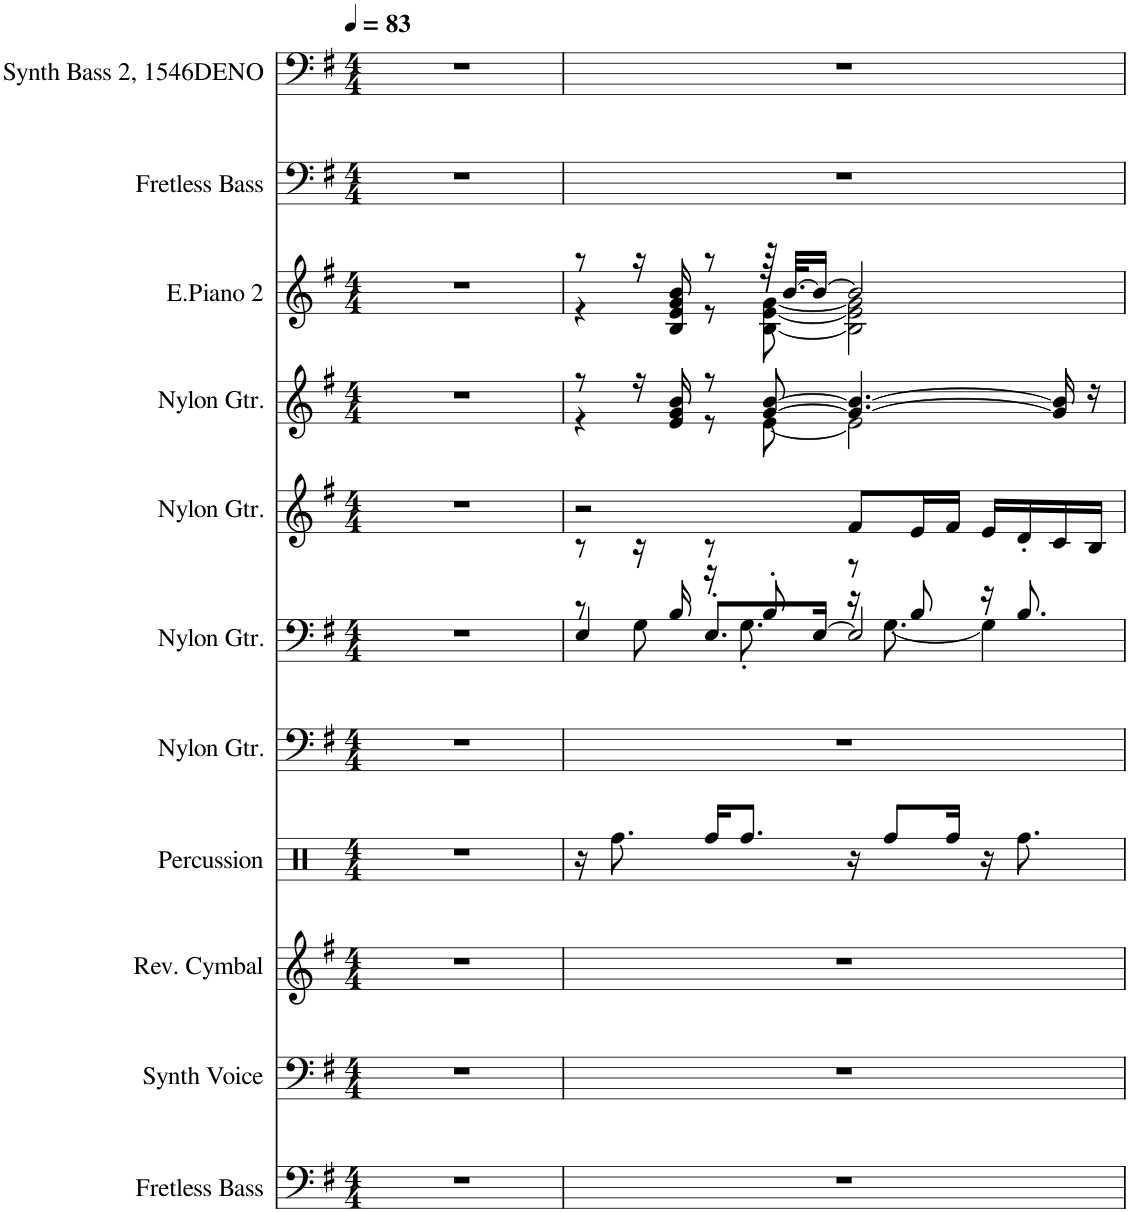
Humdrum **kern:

**kern	**kern	**kern	**kern	**kern	**kern	**kern	**kern	**kern	**kern	**kern
*part11	*part10	*part9	*part8	*part7	*part6	*part5	*part4	*part3	*part2	*part1
*staff11	*staff10	*staff9	*staff8	*staff7	*staff6	*staff5	*staff4	*staff3	*staff2	*staff1
*I"Fretless Bass	*I"Synth Voice	*I"Rev. Cymbal	*I"Percussion	*I"Nylon Gtr.	*I"Nylon Gtr.	*I"Nylon Gtr.	*I"Nylon Gtr.	*I"E.Piano 2	*I"Fretless Bass	*I"Synth Bass 2, 1546DENO
*	*I'V	*	*	*	*	*	*	*I'E.Pno	*	*
*clefF4	*clefF4	*clefG2	*clefX	*clefF4	*clefF4	*clefG2	*clefG2	*clefG2	*clefF4	*clefF4
*k[f#]	*k[f#]	*k[f#]	*k[]	*k[f#]	*k[f#]	*k[f#]	*k[f#]	*k[f#]	*k[f#]	*k[f#]
*M4/4	*M4/4	*M4/4	*M4/4	*M4/4	*M4/4	*M4/4	*M4/4	*M4/4	*M4/4	*M4/4
*MM83	*MM83	*MM83	*MM83	*MM83	*MM83	*MM83	*MM83	*MM83	*MM83	*MM83
=1	=1	=1	=1	=1	=1	=1	=1	=1	=1	=1
1r	1r	1r	1r	1r	1r	1r	1r	1r	1r	1r
=2	=2	=2	=2	=2	=2	=2	=2	=2	=2	=2
*	*	*	*	*	*^	*	*^	*^	*	*
*	*	*	*	*	*	*^	*	*	*	*	*	*	*
1r	1r	1r	16r	1r	8r	8r	4E/	2r	8r	4r	8r	4r	1r	1r
.	.	.	8.Rff\	.	.	.	.	.	.	.	.	.	.	.
.	.	.	.	.	16r	8G\	.	.	16r	.	16r	.	.	.
.	.	.	.	.	16B/	.	.	.	16e/ 16g/ 16b/	.	16B/ 16e/ 16g/ 16b/	.	.	.
.	.	.	16Rff/KL	.	8r	16r	8.E'/L	.	8r	8r	8r	8r	.	.
.	.	.	8.Rff/J	.	.	8.G'\	.	.	.	.	.	.	.	.
.	.	.	.	.	8B'/	.	.	.	[8g/ [8b/	[8e\	64r	[8B\ [8e\ [8g\	.	.
.	.	.	.	.	.	.	.	.	.	.	[32.b/KLL	.	.	.
.	.	.	.	.	.	.	[16E/Jk	.	.	.	16b/JJ_	.	.	.
.	.	.	16r	.	8r	16r	2E/]	8f#/L	4.g/_ 4.b/_	2e\]	2b/]	2B\] 2e\] 2g\]	.	.
.	.	.	8Rff/L	.	.	[8.G\	.	.	.	.	.	.	.	.
.	.	.	.	.	8B/	.	.	16e/L	.	.	.	.	.	.
.	.	.	16Rff/Jk	.	.	.	.	16f#/JJ	.	.	.	.	.	.
.	.	.	16r	.	16r	4G\]	.	16e/LL	.	.	.	.	.	.
.	.	.	8.Rff\	.	8.B/	.	.	16d'/	.	.	.	.	.	.
.	.	.	.	.	.	.	.	16c/	16g/] 16b/]	.	.	.	.	.
.	.	.	.	.	.	.	.	16B/JJ	16r	.	.	.	.	.
*	*	*	*	*	*	*	*	*	*v	*v	*	*	*	*
*	*	*	*	*	*v	*v	*v	*	*	*v	*v	*	*
=	=	=	=	=	=	=	=	=	=	=
*-	*-	*-	*-	*-	*-	*-	*-	*-	*-	*-
